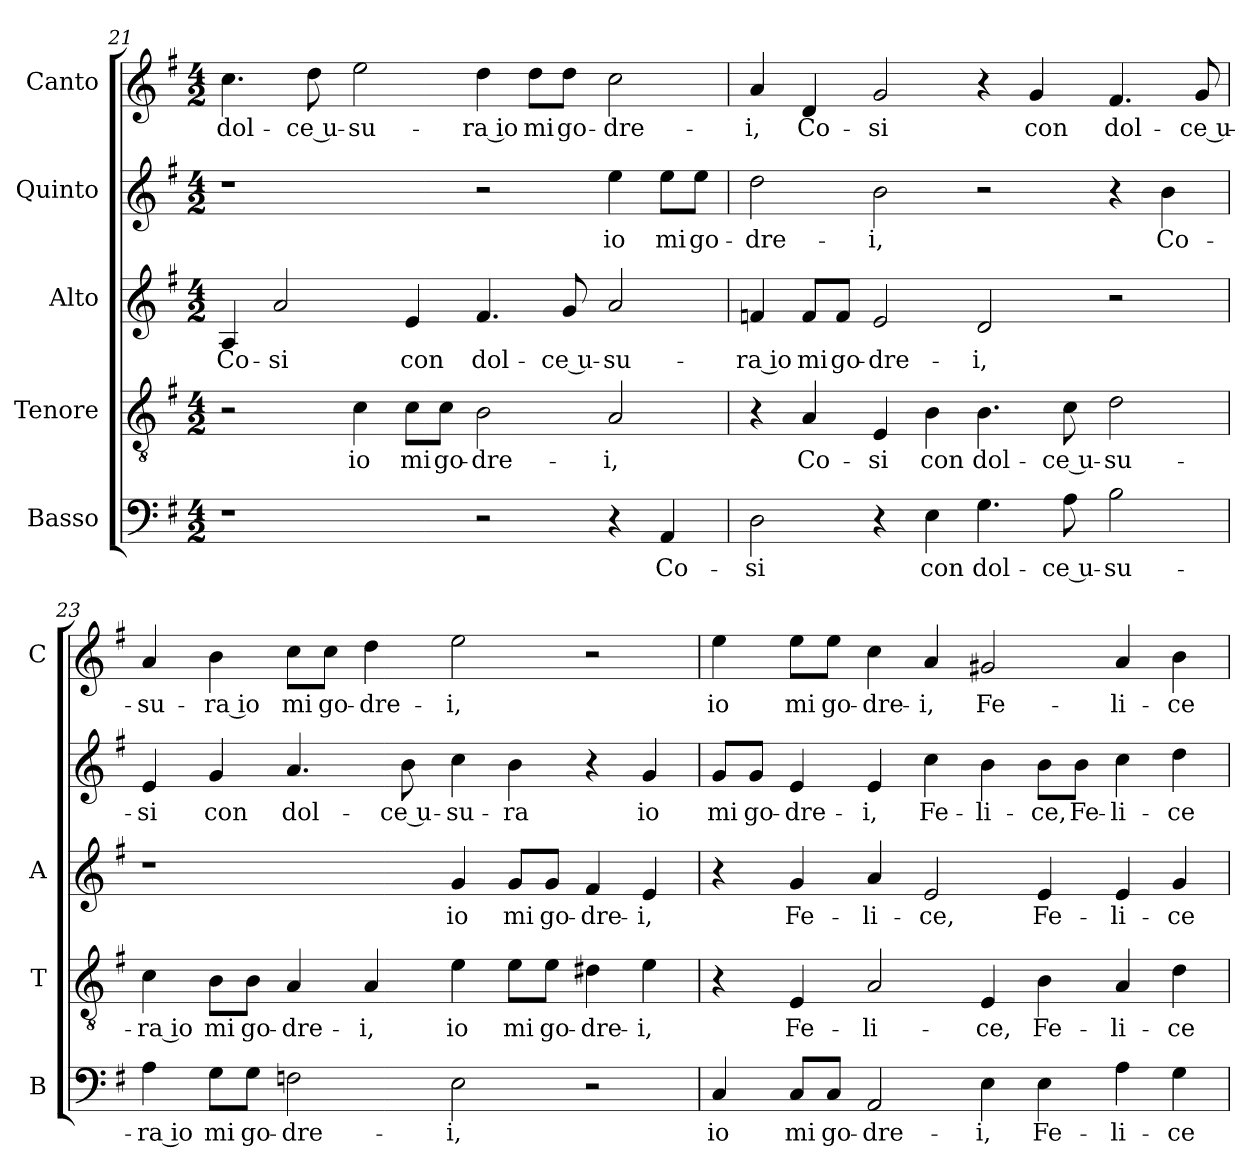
**kern	**text	**kern	**text	**kern	**text	**kern	**text	**kern	**text
*part5	*part5	*part4	*part4	*part3	*part3	*part2	*part2	*part1	*part1
*staff5	*staff5	*staff4	*staff4	*staff3	*staff3	*staff2	*staff2	*staff1	*staff1
*I"Basso	*	*I"Tenore	*	*I"Alto	*	*I"Quinto	*	*I"Canto	*
*I'B	*	*I'T	*	*I'A	*	*	*	*I'C	*
*clefF4	*	*clefGv2	*	*clefG2	*	*clefG2	*	*clefG2	*
*k[f#]	*	*k[f#]	*	*k[f#]	*	*k[f#]	*	*k[f#]	*
*G:	*	*G:	*	*G:	*	*G:	*	*G:	*
*M4/2	*	*M4/2	*	*M4/2	*	*M4/2	*	*M4/2	*
=21	=21	=21	=21	=21	=21	=21	=21	=21	=21
!	!	!	!	!	!LO:LY:b	!	!	!	!
!	!	!	!	!	!	!	!	!	!LO:LY:b
1r	.	2r	.	4A/	Co-	1r	.	4.cc\	dol-
!	!	!	!	!	!LO:LY:b	!	!	!	!
.	.	.	.	2a/	-si	.	.	.	.
!	!	!	!	!	!	!	!	!	!LO:LY:b
.	.	.	.	.	.	.	.	8dd\	-ce u-
!	!	!	!LO:LY:b	!	!	!	!	!	!
!	!	!	!	!	!	!	!	!	!LO:LY:b
.	.	4c\	io	.	.	.	.	2ee\	-su-
!	!	!	!LO:LY:b	!	!	!	!	!	!
!	!	!	!	!	!LO:LY:b	!	!	!	!
.	.	8c\L	mi	4e/	con	.	.	.	.
!	!	!	!LO:LY:b	!	!	!	!	!	!
.	.	8c\J	go-	.	.	.	.	.	.
!	!	!	!LO:LY:b	!	!	!	!	!	!
!	!	!	!	!	!LO:LY:b	!	!	!	!
!	!	!	!	!	!	!	!	!	!LO:LY:b
2r	.	2B\	-dre-	4.f#/	dol-	2r	.	4dd\	-ra io
!	!	!	!	!	!	!	!	!	!LO:LY:b
.	.	.	.	.	.	.	.	8dd\L	mi
!	!	!	!	!	!LO:LY:b	!	!	!	!
!	!	!	!	!	!	!	!	!	!LO:LY:b
.	.	.	.	8g/	-ce u-	.	.	8dd\J	go-
!	!	!	!LO:LY:b	!	!	!	!	!	!
!	!	!	!	!	!LO:LY:b	!	!	!	!
!	!	!	!	!	!	!	!LO:LY:b	!	!
!	!	!	!	!	!	!	!	!	!LO:LY:b
4r	.	2A/	-i,	2a/	-su-	4ee\	io	2cc\	-dre-
!	!LO:LY:b	!	!	!	!	!	!	!	!
!	!	!	!	!	!	!	!LO:LY:b	!	!
4AA/	Co-	.	.	.	.	8ee\L	mi	.	.
!	!	!	!	!	!	!	!LO:LY:b	!	!
.	.	.	.	.	.	8ee\J	go-	.	.
!!LO:LB:g=z
=22	=22	=22	=22	=22	=22	=22	=22	=22	=22
!	!LO:LY:b	!	!	!	!	!	!	!	!
!	!	!	!	!	!LO:LY:b	!	!	!	!
!	!	!	!	!	!	!	!LO:LY:b	!	!
!	!	!	!	!	!	!	!	!	!LO:LY:b
2D\	-si	4r	.	4fn/	-ra io	2dd\	-dre-	4a/	-i,
!	!	!	!LO:LY:b	!	!	!	!	!	!
!	!	!	!	!	!LO:LY:b	!	!	!	!
!	!	!	!	!	!	!	!	!	!LO:LY:b
.	.	4A/	Co-	8f/L	mi	.	.	4d/	Co-
!	!	!	!	!	!LO:LY:b	!	!	!	!
.	.	.	.	8f/J	go-	.	.	.	.
!	!	!	!LO:LY:b	!	!	!	!	!	!
!	!	!	!	!	!LO:LY:b	!	!	!	!
!	!	!	!	!	!	!	!LO:LY:b	!	!
!	!	!	!	!	!	!	!	!	!LO:LY:b
4r	.	4E/	-si	2e/	-dre-	2b\	-i,	2g/	-si
!	!LO:LY:b	!	!	!	!	!	!	!	!
!	!	!	!LO:LY:b	!	!	!	!	!	!
4E\	con	4B\	con	.	.	.	.	.	.
!	!LO:LY:b	!	!	!	!	!	!	!	!
!	!	!	!LO:LY:b	!	!	!	!	!	!
!	!	!	!	!	!LO:LY:b	!	!	!	!
4.G\	dol-	4.B\	dol-	2d/	-i,	2r	.	4r	.
!	!	!	!	!	!	!	!	!	!LO:LY:b
.	.	.	.	.	.	.	.	4g/	con
!	!LO:LY:b	!	!	!	!	!	!	!	!
!	!	!	!LO:LY:b	!	!	!	!	!	!
8A\	-ce u-	8c\	-ce u-	.	.	.	.	.	.
!	!LO:LY:b	!	!	!	!	!	!	!	!
!	!	!	!LO:LY:b	!	!	!	!	!	!
!	!	!	!	!	!	!	!	!	!LO:LY:b
2B\	-su-	2d\	-su-	2r	.	4r	.	4.f#/	dol-
!	!	!	!	!	!	!	!LO:LY:b	!	!
.	.	.	.	.	.	4b\	Co-	.	.
!	!	!	!	!	!	!	!	!	!LO:LY:b
.	.	.	.	.	.	.	.	8g/	-ce u-
=23	=23	=23	=23	=23	=23	=23	=23	=23	=23
!	!LO:LY:b	!	!	!	!	!	!	!	!
!	!	!	!LO:LY:b	!	!	!	!	!	!
!	!	!	!	!	!	!	!LO:LY:b	!	!
!	!	!	!	!	!	!	!	!	!LO:LY:b
4A\	-ra io	4c\	-ra io	1r	.	4e/	-si	4a/	-su-
!	!LO:LY:b	!	!	!	!	!	!	!	!
!	!	!	!LO:LY:b	!	!	!	!	!	!
!	!	!	!	!	!	!	!LO:LY:b	!	!
!	!	!	!	!	!	!	!	!	!LO:LY:b
8G\L	mi	8B\L	mi	.	.	4g/	con	4b\	-ra io
!	!LO:LY:b	!	!	!	!	!	!	!	!
!	!	!	!LO:LY:b	!	!	!	!	!	!
8G\J	go-	8B\J	go-	.	.	.	.	.	.
!	!LO:LY:b	!	!	!	!	!	!	!	!
!	!	!	!LO:LY:b	!	!	!	!	!	!
!	!	!	!	!	!	!	!LO:LY:b	!	!
!	!	!	!	!	!	!	!	!	!LO:LY:b
2Fn\	-dre-	4A/	-dre-	.	.	4.a/	dol-	8cc\L	mi
!	!	!	!	!	!	!	!	!	!LO:LY:b
.	.	.	.	.	.	.	.	8cc\J	go-
!	!	!	!LO:LY:b	!	!	!	!	!	!
!	!	!	!	!	!	!	!	!	!LO:LY:b
.	.	4A/	-i,	.	.	.	.	4dd\	-dre-
!	!	!	!	!	!	!	!LO:LY:b	!	!
.	.	.	.	.	.	8b\	-ce u-	.	.
!	!LO:LY:b	!	!	!	!	!	!	!	!
!	!	!	!LO:LY:b	!	!	!	!	!	!
!	!	!	!	!	!LO:LY:b	!	!	!	!
!	!	!	!	!	!	!	!LO:LY:b	!	!
!	!	!	!	!	!	!	!	!	!LO:LY:b
2E\	-i,	4e\	io	4g/	io	4cc\	-su-	2ee\	-i,
!	!	!	!LO:LY:b	!	!	!	!	!	!
!	!	!	!	!	!LO:LY:b	!	!	!	!
!	!	!	!	!	!	!	!LO:LY:b	!	!
.	.	8e\L	mi	8g/L	mi	4b\	-ra	.	.
!	!	!	!LO:LY:b	!	!	!	!	!	!
!	!	!	!	!	!LO:LY:b	!	!	!	!
.	.	8e\J	go-	8g/J	go-	.	.	.	.
!	!	!	!LO:LY:b	!	!	!	!	!	!
!	!	!	!	!	!LO:LY:b	!	!	!	!
2r	.	4d#X\	-dre-	4f#/	-dre-	4r	.	2r	.
!	!	!	!LO:LY:b	!	!	!	!	!	!
!	!	!	!	!	!LO:LY:b	!	!	!	!
!	!	!	!	!	!	!	!LO:LY:b	!	!
.	.	4e\	-i,	4e/	-i,	4g/	io	.	.
=24	=24	=24	=24	=24	=24	=24	=24	=24	=24
!	!LO:LY:b	!	!	!	!	!	!	!	!
!	!	!	!	!	!	!	!LO:LY:b	!	!
!	!	!	!	!	!	!	!	!	!LO:LY:b
4C/	io	4r	.	4r	.	8g/L	mi	4ee\	io
!	!	!	!	!	!	!	!LO:LY:b	!	!
.	.	.	.	.	.	8g/J	go-	.	.
!	!LO:LY:b	!	!	!	!	!	!	!	!
!	!	!	!LO:LY:b	!	!	!	!	!	!
!	!	!	!	!	!LO:LY:b	!	!	!	!
!	!	!	!	!	!	!	!LO:LY:b	!	!
!	!	!	!	!	!	!	!	!	!LO:LY:b
8C/L	mi	4E/	Fe-	4g/	Fe-	4e/	-dre-	8ee\L	mi
!	!LO:LY:b	!	!	!	!	!	!	!	!
!	!	!	!	!	!	!	!	!	!LO:LY:b
8C/J	go-	.	.	.	.	.	.	8ee\J	go-
!	!LO:LY:b	!	!	!	!	!	!	!	!
!	!	!	!LO:LY:b	!	!	!	!	!	!
!	!	!	!	!	!LO:LY:b	!	!	!	!
!	!	!	!	!	!	!	!LO:LY:b	!	!
!	!	!	!	!	!	!	!	!	!LO:LY:b
2AA/	-dre-	2A/	-li-	4a/	-li-	4e/	-i,	4cc\	-dre-
!	!	!	!	!	!LO:LY:b	!	!	!	!
!	!	!	!	!	!	!	!LO:LY:b	!	!
!	!	!	!	!	!	!	!	!	!LO:LY:b
.	.	.	.	2e/	-ce,	4cc\	Fe-	4a/	-i,
!	!LO:LY:b	!	!	!	!	!	!	!	!
!	!	!	!LO:LY:b	!	!	!	!	!	!
!	!	!	!	!	!	!	!LO:LY:b	!	!
!	!	!	!	!	!	!	!	!	!LO:LY:b
4E\	-i,	4E/	-ce,	.	.	4b\	-li-	2g#X/	Fe-
!	!LO:LY:b	!	!	!	!	!	!	!	!
!	!	!	!LO:LY:b	!	!	!	!	!	!
!	!	!	!	!	!LO:LY:b	!	!	!	!
!	!	!	!	!	!	!	!LO:LY:b	!	!
4E\	Fe-	4B\	Fe-	4e/	Fe-	8b\L	-ce,	.	.
!	!	!	!	!	!	!	!LO:LY:b	!	!
.	.	.	.	.	.	8b\J	Fe-	.	.
!	!LO:LY:b	!	!	!	!	!	!	!	!
!	!	!	!LO:LY:b	!	!	!	!	!	!
!	!	!	!	!	!LO:LY:b	!	!	!	!
!	!	!	!	!	!	!	!LO:LY:b	!	!
!	!	!	!	!	!	!	!	!	!LO:LY:b
4A\	-li-	4A/	-li-	4e/	-li-	4cc\	-li-	4a/	-li-
!	!LO:LY:b	!	!	!	!	!	!	!	!
!	!	!	!LO:LY:b	!	!	!	!	!	!
!	!	!	!	!	!LO:LY:b	!	!	!	!
!	!	!	!	!	!	!	!LO:LY:b	!	!
!	!	!	!	!	!	!	!	!	!LO:LY:b
4G\	-ce	4d\	-ce	4g/	-ce	4dd\	-ce	4b\	-ce
=	=	=	=	=	=	=	=	=	=
*-	*-	*-	*-	*-	*-	*-	*-	*-	*-
